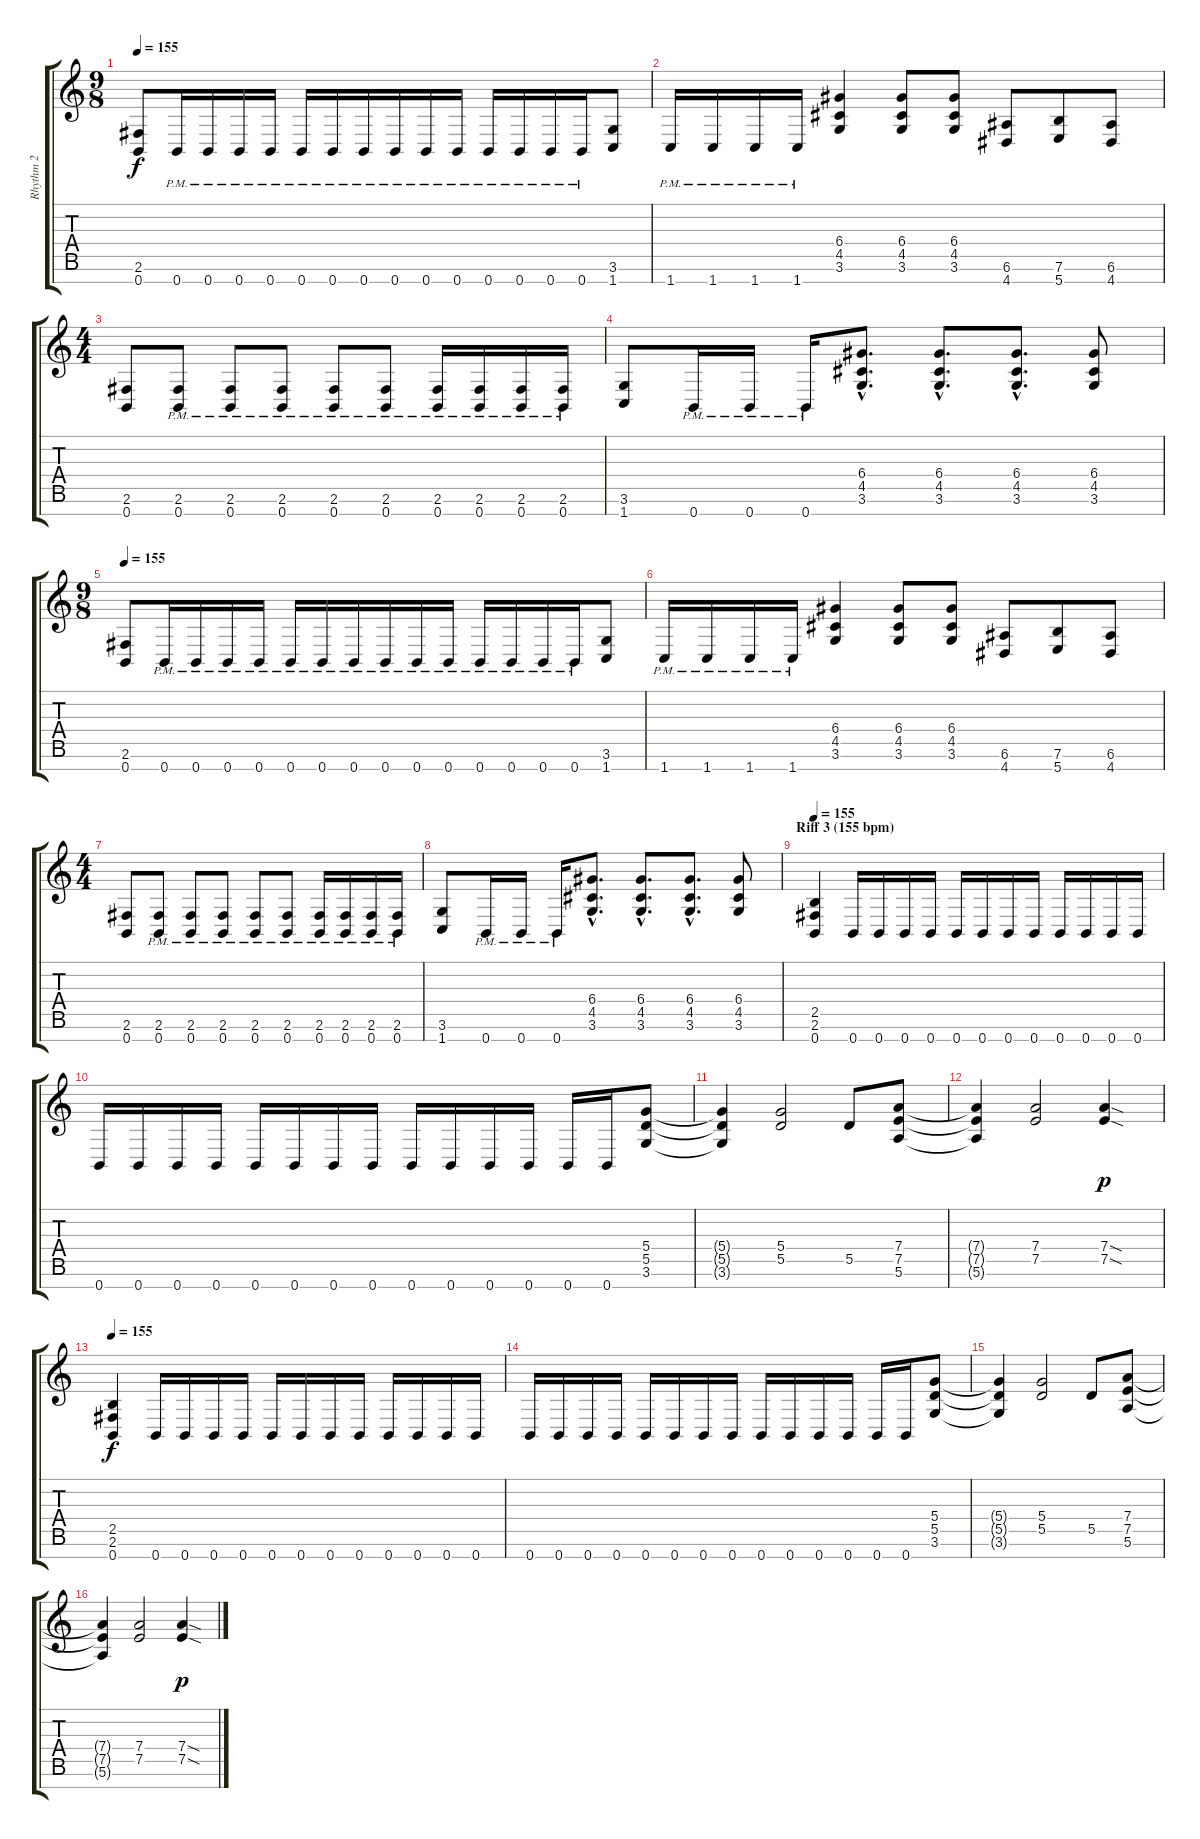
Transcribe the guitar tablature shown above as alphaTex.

\track ("Rhythm 2" "Rhythm 2") {instrument overdrivenguitar}
\staff {score tabs}
\tuning (E4 B3 G3 D3 A2 E2 B1) {hide}
\ts (9 8)
\tempo 155
\clef g2
\ks c
(2.6 0.7).8{dy f} 0.7{pm}.16 0.7{pm}.16 0.7{pm}.16 0.7{pm}.16 0.7{pm}.16 0.7{pm}.16 0.7{pm}.16 0.7{pm}.16 0.7{pm}.16 0.7{pm}.16 0.7{pm}.16 0.7{pm}.16 0.7{pm}.16 0.7{pm}.16 (3.6 1.7).8 |
1.7{pm}.16 1.7{pm}.16 1.7{pm}.16 1.7{pm}.16 (6.4 4.5 3.6).4 (6.4 4.5 3.6).8 (6.4 4.5 3.6).8 (6.6 4.7).8 (7.6 5.7).8 (6.6 4.7).8 |
\ts (4 4)
(2.6 0.7).8 (2.6{pm} 0.7{pm}).8 (2.6{pm} 0.7{pm}).8 (2.6{pm} 0.7{pm}).8 (2.6{pm} 0.7{pm}).8 (2.6{pm} 0.7{pm}).8 (2.6{pm} 0.7{pm}).16 (2.6{pm} 0.7{pm}).16 (2.6{pm} 0.7{pm}).16 (2.6{pm} 0.7{pm}).16 |
(3.6 1.7).8 0.7{pm}.16 0.7{pm}.16 0.7{pm}.16 (6.4{hac} 4.5{hac} 3.6{hac}).8{d} (6.4{hac} 4.5{hac} 3.6{hac}).8{d} (6.4{hac} 4.5{hac} 3.6{hac}).8{d} (6.4 4.5 3.6).8 |
\ts (9 8)
\tempo 155
(2.6 0.7).8 0.7{pm}.16 0.7{pm}.16 0.7{pm}.16 0.7{pm}.16 0.7{pm}.16 0.7{pm}.16 0.7{pm}.16 0.7{pm}.16 0.7{pm}.16 0.7{pm}.16 0.7{pm}.16 0.7{pm}.16 0.7{pm}.16 0.7{pm}.16 (3.6 1.7).8 |
1.7{pm}.16 1.7{pm}.16 1.7{pm}.16 1.7{pm}.16 (6.4 4.5 3.6).4 (6.4 4.5 3.6).8 (6.4 4.5 3.6).8 (6.6 4.7).8 (7.6 5.7).8 (6.6 4.7).8 |
\ts (4 4)
(2.6 0.7).8 (2.6{pm} 0.7{pm}).8 (2.6{pm} 0.7{pm}).8 (2.6{pm} 0.7{pm}).8 (2.6{pm} 0.7{pm}).8 (2.6{pm} 0.7{pm}).8 (2.6{pm} 0.7{pm}).16 (2.6{pm} 0.7{pm}).16 (2.6{pm} 0.7{pm}).16 (2.6{pm} 0.7{pm}).16 |
(3.6 1.7).8 0.7{pm}.16 0.7{pm}.16 0.7{pm}.16 (6.4{hac} 4.5{hac} 3.6{hac}).8{d} (6.4{hac} 4.5{hac} 3.6{hac}).8{d} (6.4{hac} 4.5{hac} 3.6{hac}).8{d} (6.4 4.5 3.6).8 |
\section ("" "Riff 3 (155 bpm)")
\tempo 155
(2.5 2.6 0.7).4 0.7.16 0.7.16 0.7.16 0.7.16 0.7.16 0.7.16 0.7.16 0.7.16 0.7.16 0.7.16 0.7.16 0.7.16 |
0.7.16 0.7.16 0.7.16 0.7.16 0.7.16 0.7.16 0.7.16 0.7.16 0.7.16 0.7.16 0.7.16 0.7.16 0.7.16 0.7.16 (5.4 5.5 3.6).8 |
(5.4{t} 5.5{t} 3.6{t}).4 (5.4 5.5).2 5.5.8 (7.4 7.5 5.6).8 |
(7.4{t} 7.5{t} 5.6{t}).4 (7.4 7.5).2 (7.4{sod} 7.5{sod}).4{dy p} |
\tempo 155
(2.5 2.6 0.7).4{dy f} 0.7.16 0.7.16 0.7.16 0.7.16 0.7.16 0.7.16 0.7.16 0.7.16 0.7.16 0.7.16 0.7.16 0.7.16 |
0.7.16 0.7.16 0.7.16 0.7.16 0.7.16 0.7.16 0.7.16 0.7.16 0.7.16 0.7.16 0.7.16 0.7.16 0.7.16 0.7.16 (5.4 5.5 3.6).8 |
(5.4{t} 5.5{t} 3.6{t}).4 (5.4 5.5).2 5.5.8 (7.4 7.5 5.6).8 |
(7.4{t} 7.5{t} 5.6{t}).4 (7.4 7.5).2 (7.4{sod} 7.5{sod}).4{dy p}
